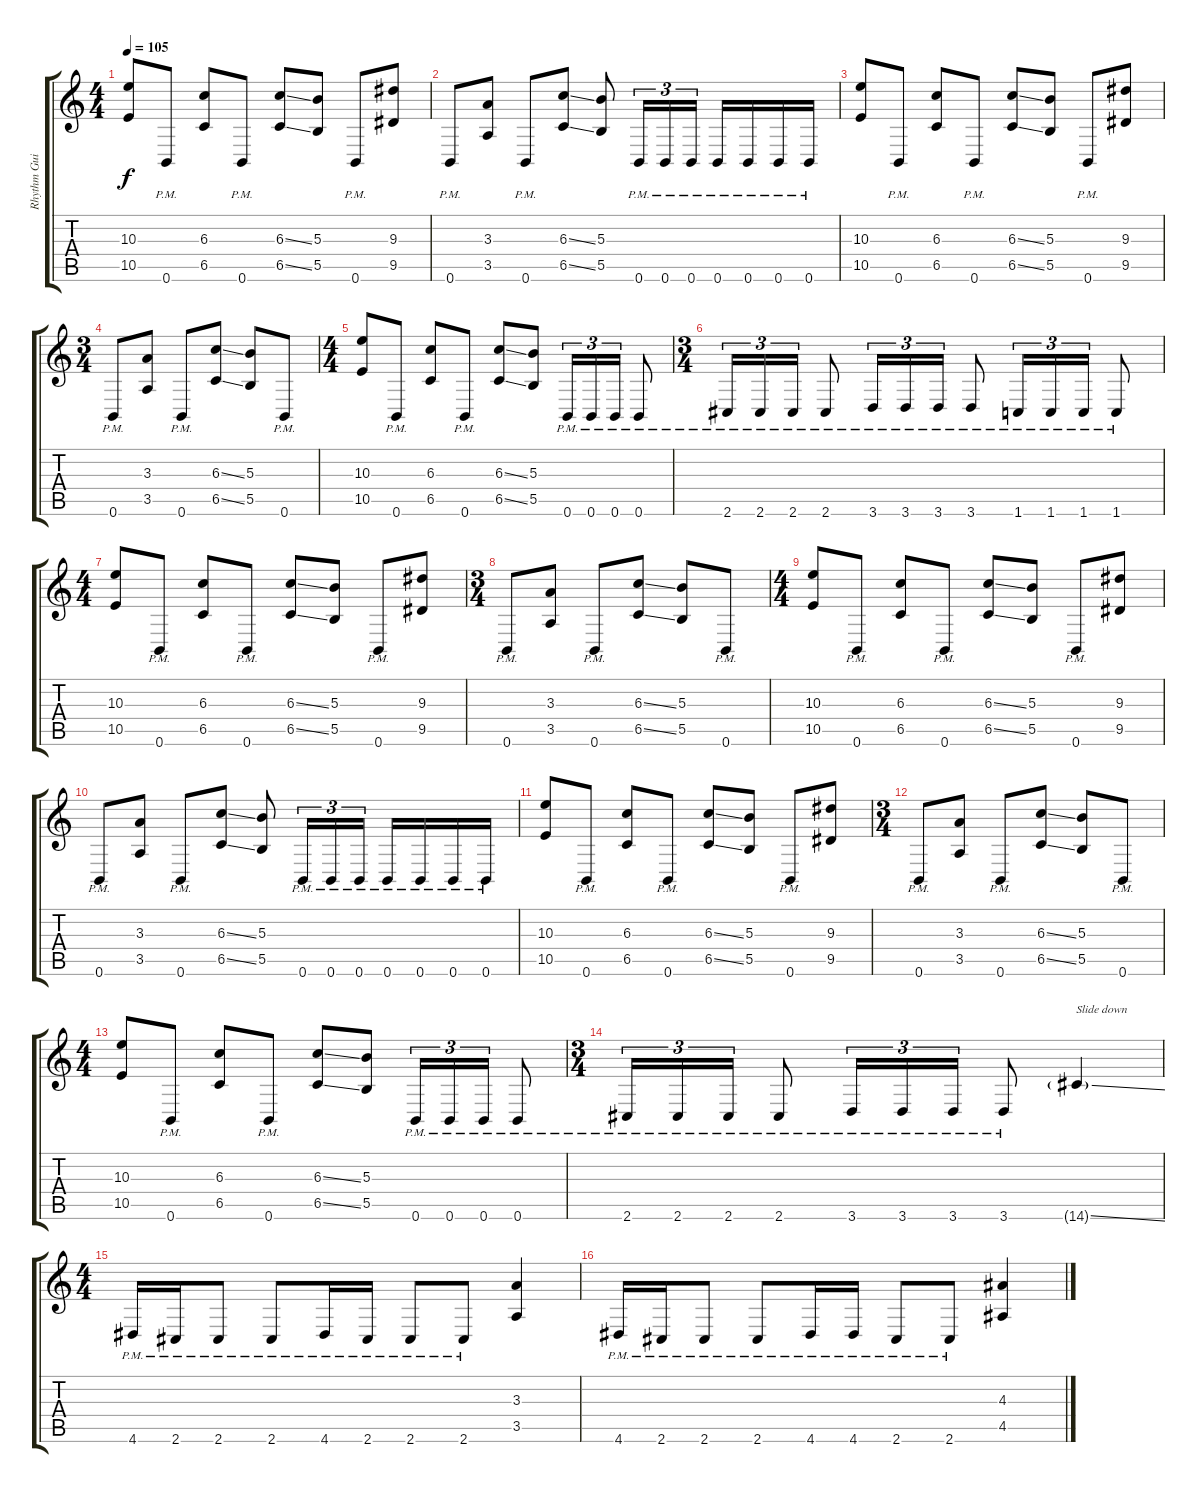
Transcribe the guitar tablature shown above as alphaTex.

\track ("Rhythm Guitar 2" "Rhythm Gui") {instrument distortionguitar}
\staff {score tabs}
\tuning (Eb4 B3 Gb3 B2 Gb2 B1) {hide}
\ts (4 4)
\tempo 105
\clef g2
\ks c
(10.3 10.5).8{dy f} 0.6{pm}.8 (6.3 6.5).8 0.6{pm}.8 (6.3{ss} 6.5{ss}).8 (5.3 5.5).8 0.6{pm}.8 (9.3 9.5).8 |
0.6{pm}.8 (3.3 3.5).8 0.6{pm}.8 (6.3{ss} 6.5{ss}).8 (5.3 5.5).8 0.6{pm}.16{tu (3 2)} 0.6{pm}.16{tu (3 2)} 0.6{pm}.16{tu (3 2)} 0.6{pm}.16 0.6{pm}.16 0.6{pm}.16 0.6{pm}.16 |
(10.3 10.5).8 0.6{pm}.8 (6.3 6.5).8 0.6{pm}.8 (6.3{ss} 6.5{ss}).8 (5.3 5.5).8 0.6{pm}.8 (9.3 9.5).8 |
\ts (3 4)
0.6{pm}.8 (3.3 3.5).8 0.6{pm}.8 (6.3{ss} 6.5{ss}).8 (5.3 5.5).8 0.6{pm}.8 |
\ts (4 4)
(10.3 10.5).8 0.6{pm}.8 (6.3 6.5).8 0.6{pm}.8 (6.3{ss} 6.5{ss}).8 (5.3 5.5).8 0.6{pm}.16{tu (3 2)} 0.6{pm}.16{tu (3 2)} 0.6{pm}.16{tu (3 2)} 0.6{pm}.8 |
\ts (3 4)
2.6{pm}.16{tu (3 2)} 2.6{pm}.16{tu (3 2)} 2.6{pm}.16{tu (3 2)} 2.6{pm}.8 3.6{pm}.16{tu (3 2)} 3.6{pm}.16{tu (3 2)} 3.6{pm}.16{tu (3 2)} 3.6{pm}.8 1.6{pm}.16{tu (3 2)} 1.6{pm}.16{tu (3 2)} 1.6{pm}.16{tu (3 2)} 1.6{pm}.8 |
\ts (4 4)
(10.3 10.5).8 0.6{pm}.8 (6.3 6.5).8 0.6{pm}.8 (6.3{ss} 6.5{ss}).8 (5.3 5.5).8 0.6{pm}.8 (9.3 9.5).8 |
\ts (3 4)
0.6{pm}.8 (3.3 3.5).8 0.6{pm}.8 (6.3{ss} 6.5{ss}).8 (5.3 5.5).8 0.6{pm}.8 |
\ts (4 4)
(10.3 10.5).8 0.6{pm}.8 (6.3 6.5).8 0.6{pm}.8 (6.3{ss} 6.5{ss}).8 (5.3 5.5).8 0.6{pm}.8 (9.3 9.5).8 |
0.6{pm}.8 (3.3 3.5).8 0.6{pm}.8 (6.3{ss} 6.5{ss}).8 (5.3 5.5).8 0.6{pm}.16{tu (3 2)} 0.6{pm}.16{tu (3 2)} 0.6{pm}.16{tu (3 2)} 0.6{pm}.16 0.6{pm}.16 0.6{pm}.16 0.6{pm}.16 |
(10.3 10.5).8 0.6{pm}.8 (6.3 6.5).8 0.6{pm}.8 (6.3{ss} 6.5{ss}).8 (5.3 5.5).8 0.6{pm}.8 (9.3 9.5).8 |
\ts (3 4)
0.6{pm}.8 (3.3 3.5).8 0.6{pm}.8 (6.3{ss} 6.5{ss}).8 (5.3 5.5).8 0.6{pm}.8 |
\ts (4 4)
(10.3 10.5).8 0.6{pm}.8 (6.3 6.5).8 0.6{pm}.8 (6.3{ss} 6.5{ss}).8 (5.3 5.5).8 0.6{pm}.16{tu (3 2)} 0.6{pm}.16{tu (3 2)} 0.6{pm}.16{tu (3 2)} 0.6{pm}.8 |
\ts (3 4)
2.6{pm}.16{tu (3 2)} 2.6{pm}.16{tu (3 2)} 2.6{pm}.16{tu (3 2)} 2.6{pm}.8 3.6{pm}.16{tu (3 2)} 3.6{pm}.16{tu (3 2)} 3.6{pm}.16{tu (3 2)} 3.6{pm}.8 14.6{ss g}.4{txt "Slide down"} |
\ts (4 4)
4.6{pm}.16 2.6{pm}.16 2.6{pm}.8 2.6{pm}.8 4.6{pm}.16 2.6{pm}.16 2.6{pm}.8 2.6{pm}.8 (3.3 3.5).4 |
4.6{pm}.16 2.6{pm}.16 2.6{pm}.8 2.6{pm}.8 4.6{pm}.16 4.6{pm}.16 2.6{pm}.8 2.6{pm}.8 (4.3 4.5).4
